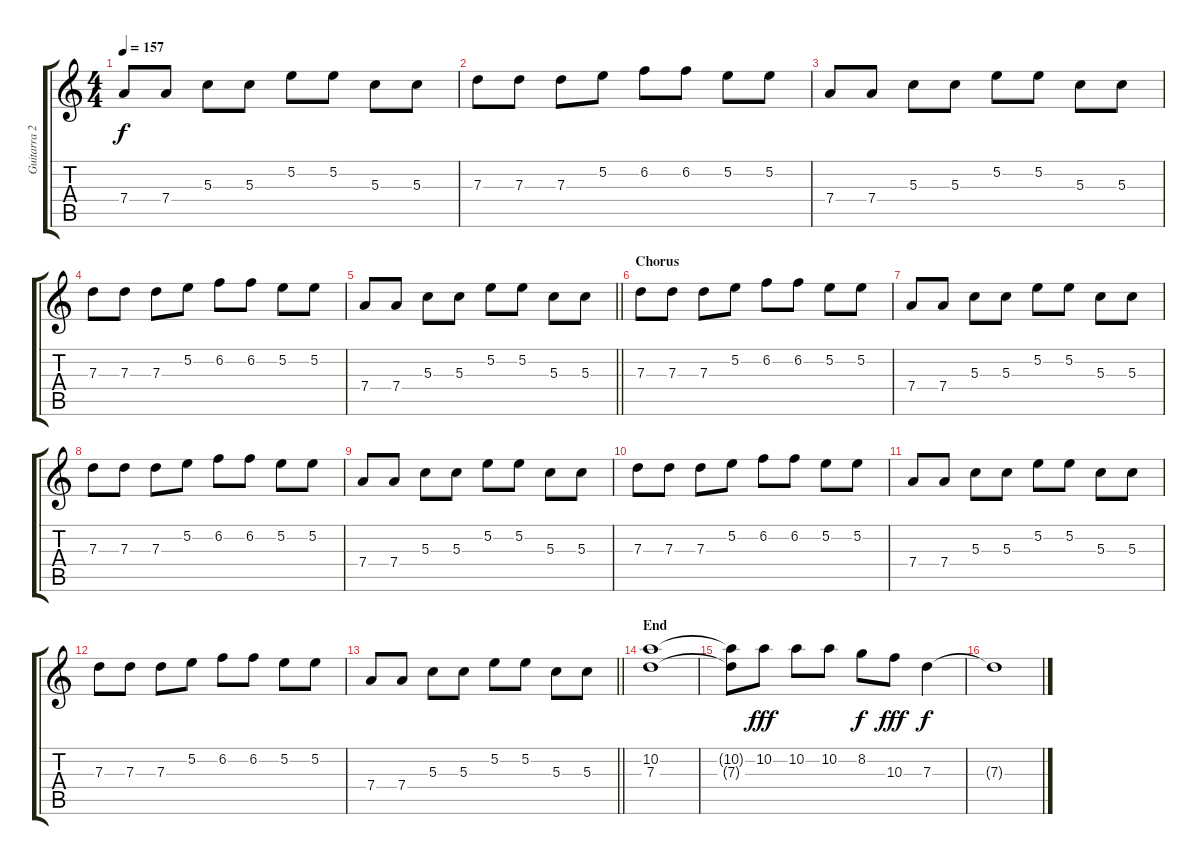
\track ("Guitarra 2 - Erik" "Guitarra 2") {instrument distortionguitar}
\staff {score tabs}
\tuning (E4 B3 G3 D3 A2 E2) {hide}
\ts (4 4)
\tempo 157
\clef g2
\ks c
7.4.8{dy f} 7.4.8 5.3.8 5.3.8 5.2.8 5.2.8 5.3.8 5.3.8 |
7.3.8 7.3.8 7.3.8 5.2.8 6.2.8 6.2.8 5.2.8 5.2.8 |
7.4.8 7.4.8 5.3.8 5.3.8 5.2.8 5.2.8 5.3.8 5.3.8 |
7.3.8 7.3.8 7.3.8 5.2.8 6.2.8 6.2.8 5.2.8 5.2.8 |
\barLineRight lightlight
7.4.8{volume 5} 7.4.8 5.3.8 5.3.8 5.2.8 5.2.8 5.3.8 5.3.8 |
\section ("" "Chorus")
7.3.8{volume 14} 7.3.8 7.3.8 5.2.8 6.2.8 6.2.8 5.2.8 5.2.8 |
7.4.8 7.4.8 5.3.8 5.3.8 5.2.8 5.2.8 5.3.8 5.3.8 |
7.3.8 7.3.8 7.3.8 5.2.8 6.2.8 6.2.8 5.2.8 5.2.8 |
7.4.8 7.4.8 5.3.8 5.3.8 5.2.8 5.2.8 5.3.8 5.3.8 |
7.3.8 7.3.8 7.3.8 5.2.8 6.2.8 6.2.8 5.2.8 5.2.8 |
7.4.8 7.4.8 5.3.8 5.3.8 5.2.8 5.2.8 5.3.8 5.3.8 |
7.3.8 7.3.8 7.3.8 5.2.8 6.2.8 6.2.8 5.2.8 5.2.8 |
\barLineRight lightlight
7.4.8 7.4.8 5.3.8 5.3.8 5.2.8 5.2.8 5.3.8 5.3.8 |
\section ("" "End")
(10.2 7.3).1 |
(10.2{t} 7.3{t}).8 10.2.8{dy fff} 10.2.8 10.2.8 8.2.8{dy f} 10.3.8{dy fff} 7.3.4{dy f} |
7.3{t}.1
